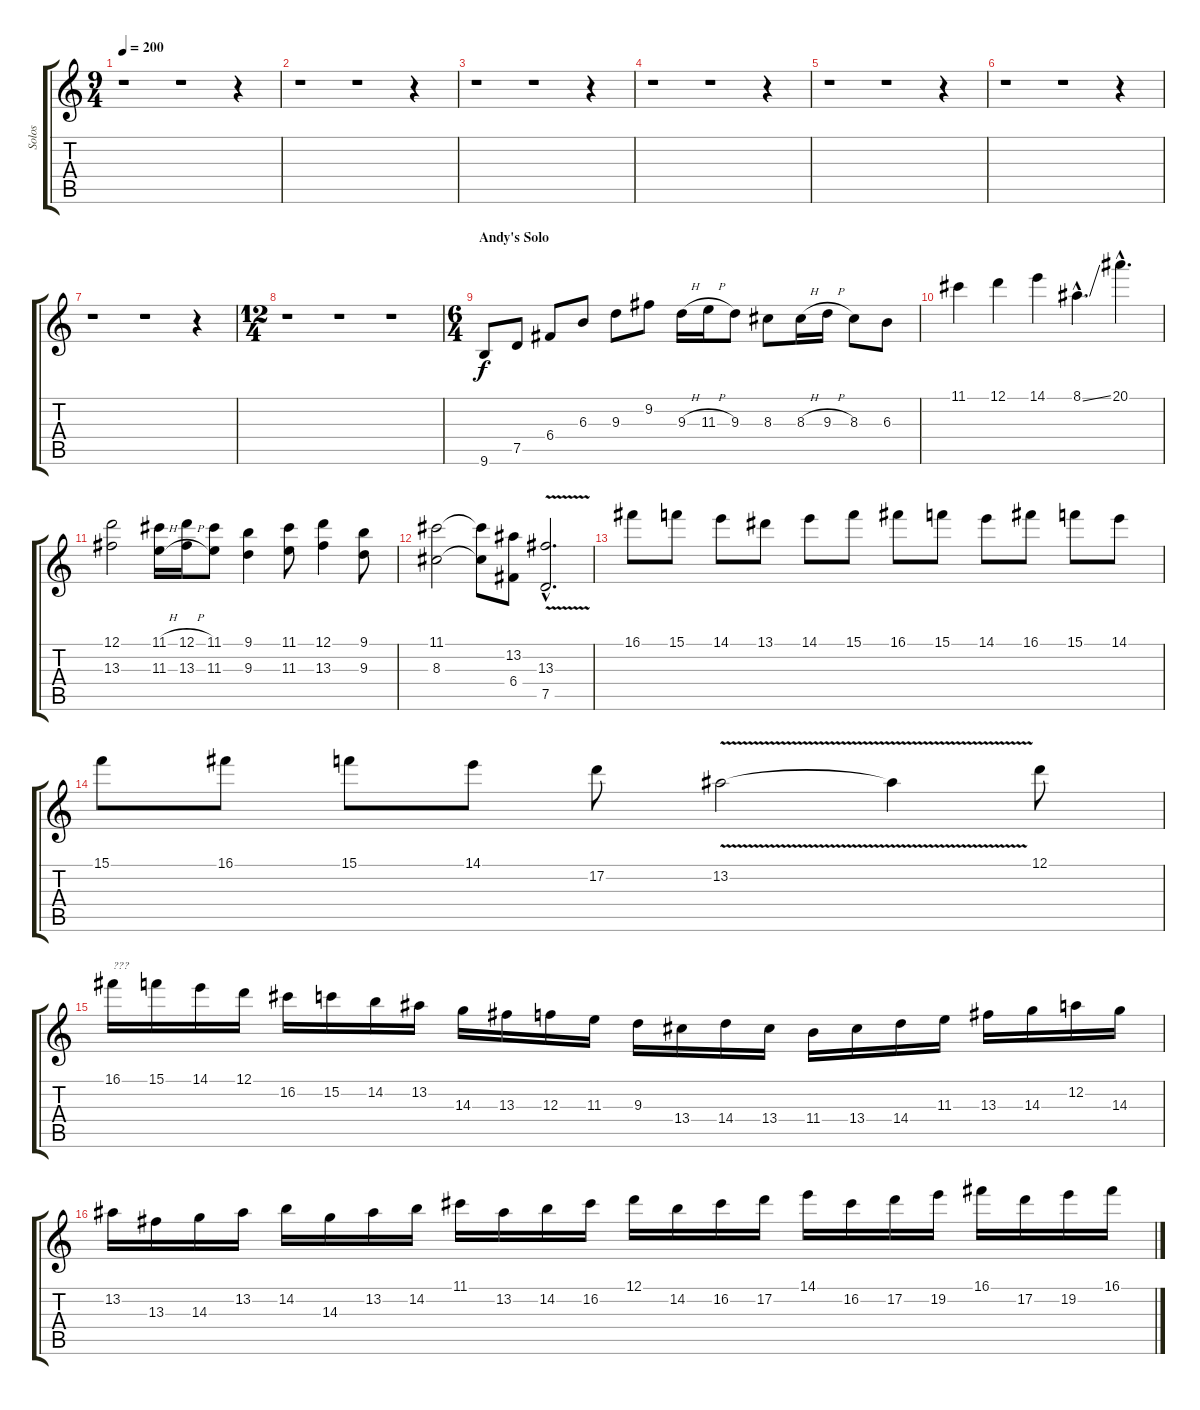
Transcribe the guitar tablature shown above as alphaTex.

\track ("Solos" "Solos") {instrument overdrivenguitar}
\staff {score tabs}
\tuning (D4 A3 F3 C3 G2 D2) {hide}
\ts (9 4)
\tempo 200
\clef g2
\ks c
r.1{dy f} r.1 r.4 |
r.1 r.1 r.4 |
r.1 r.1 r.4 |
r.1 r.1 r.4 |
r.1 r.1 r.4 |
r.1 r.1 r.4 |
r.1 r.1 r.4 |
\ts (12 4)
r.1 r.1 r.1 |
\ts (6 4)
\section ("" "Andy's Solo")
9.6.8 7.5.8 6.4.8 6.3.8 9.3.8 9.2.8 9.3{h}.16 11.3{h}.16 9.3.8 8.3.8 8.3{h}.16 9.3{h}.16 8.3.8 6.3.8 |
11.1.4 12.1.4 14.1.4 8.1{ss hac}.4{d} 20.1{hac}.4{d} |
(12.1 13.3).2 (11.1{h} 11.3{h}).16 (12.1{h} 13.3{h}).16 (11.1 11.3).8 (9.1 9.3).4 (11.1 11.3).8 (12.1 13.3).4 (9.1 9.3).8 |
(11.1 8.3).2 (11.1{t} 8.3{t}).8 (13.2 6.4).8 (13.3{v hac} 7.5{v hac}).2{d} |
16.1.8 15.1.8 14.1.8 13.1.8 14.1.8 15.1.8 16.1.8 15.1.8 14.1.8 16.1.8 15.1.8 14.1.8 |
15.1.8 16.1.8 15.1.8 14.1.8 17.2.8 13.2{v}.2 13.2{t}.4 12.1.8 |
16.1.16{txt "???"} 15.1.16 14.1.16 12.1.16 16.2.16 15.2.16 14.2.16 13.2.16 14.3.16 13.3.16 12.3.16 11.3.16 9.3.16 13.4.16 14.4.16 13.4.16 11.4.16 13.4.16 14.4.16 11.3.16 13.3.16 14.3.16 12.2.16 14.3.16 |
13.2.16 13.3.16 14.3.16 13.2.16 14.2.16 14.3.16 13.2.16 14.2.16 11.1.16 13.2.16 14.2.16 16.2.16 12.1.16 14.2.16 16.2.16 17.2.16 14.1.16 16.2.16 17.2.16 19.2.16 16.1.16 17.2.16 19.2.16 16.1.16
